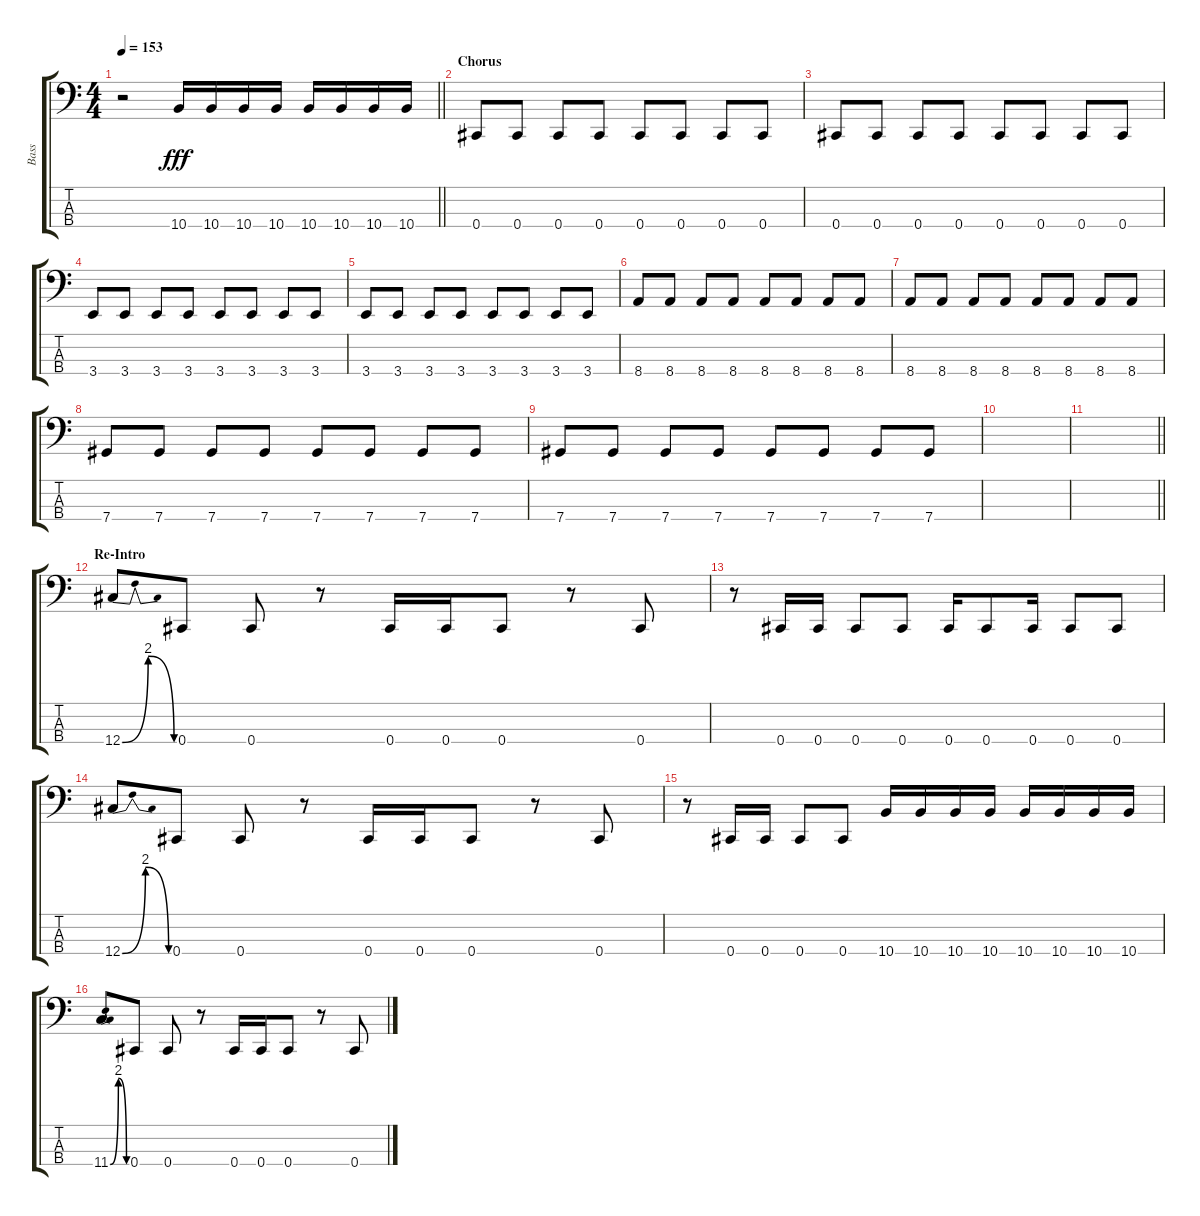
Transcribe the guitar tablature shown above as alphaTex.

\track ("Bass" "Bass") {instrument electricbassfinger}
\staff {score tabs}
\tuning (Gb2 Db2 Ab1 Db1) {hide}
\ts (4 4)
\tempo 153
\clef f4
\barLineRight lightlight
\ks c
r.2{dy fff} 10.4.16 10.4.16 10.4.16 10.4.16 10.4.16 10.4.16 10.4.16 10.4.16 |
\section ("" "Chorus")
0.4.8 0.4.8 0.4.8 0.4.8 0.4.8 0.4.8 0.4.8 0.4.8 |
0.4.8 0.4.8 0.4.8 0.4.8 0.4.8 0.4.8 0.4.8 0.4.8 |
3.4.8 3.4.8 3.4.8 3.4.8 3.4.8 3.4.8 3.4.8 3.4.8 |
3.4.8 3.4.8 3.4.8 3.4.8 3.4.8 3.4.8 3.4.8 3.4.8 |
8.4.8 8.4.8 8.4.8 8.4.8 8.4.8 8.4.8 8.4.8 8.4.8 |
8.4.8 8.4.8 8.4.8 8.4.8 8.4.8 8.4.8 8.4.8 8.4.8 |
7.4.8 7.4.8 7.4.8 7.4.8 7.4.8 7.4.8 7.4.8 7.4.8 |
7.4.8 7.4.8 7.4.8 7.4.8 7.4.8 7.4.8 7.4.8 7.4.8 |
|
\barLineRight lightlight
|
\section ("" "Re-Intro")
12.4{be (bendrelease 0 0 30 8 30 8 60 0)}.8 0.4.8 0.4.8 r.8 0.4.16 0.4.16 0.4.8 r.8 0.4.8 |
r.8 0.4.16 0.4.16 0.4.8 0.4.8 0.4.16 0.4.8 0.4.16 0.4.8 0.4.8 |
12.4{be (bendrelease 0 0 30 8 30 8 60 0)}.8 0.4.8 0.4.8 r.8 0.4.16 0.4.16 0.4.8 r.8 0.4.8 |
r.8 0.4.16 0.4.16 0.4.8 0.4.8 10.4.16 10.4.16 10.4.16 10.4.16 10.4.16 10.4.16 10.4.16 10.4.16 |
11.4{be (bendrelease 0 0 30 8 30 8 60 0)}.8 0.4.8 0.4.8 r.8 0.4.16 0.4.16 0.4.8 r.8 0.4.8
